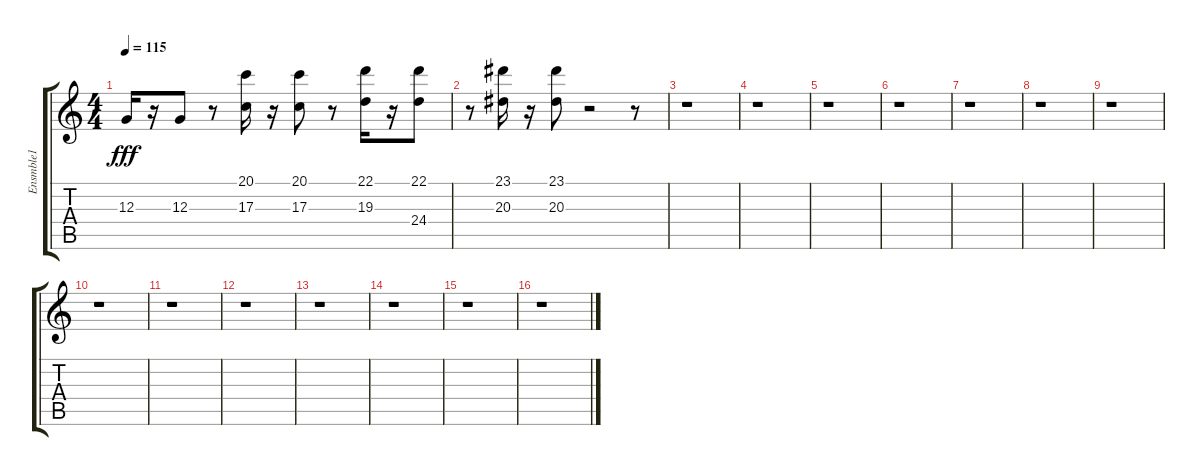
\track ("Ensmble1" "Ensmble1") {instrument stringensemble1}
\staff {score tabs}
\tuning (E4 B3 G3 D3 A2 E2) {hide}
\ts (4 4)
\tempo 115
\clef g2
\ks c
12.3.16{dy fff} r.16 12.3.8 r.8 (20.1 17.3).16 r.16 (20.1 17.3).8 r.8 (22.1 19.3).16 r.16 (22.1 24.4).8 |
r.8 (23.1 20.3).16 r.16 (23.1 20.3).8 r.2 r.8 |
r.1 |
r.1 |
r.1 |
r.1 |
r.1 |
r.1 |
r.1 |
r.1 |
r.1 |
r.1 |
r.1 |
r.1 |
r.1 |
r.1
